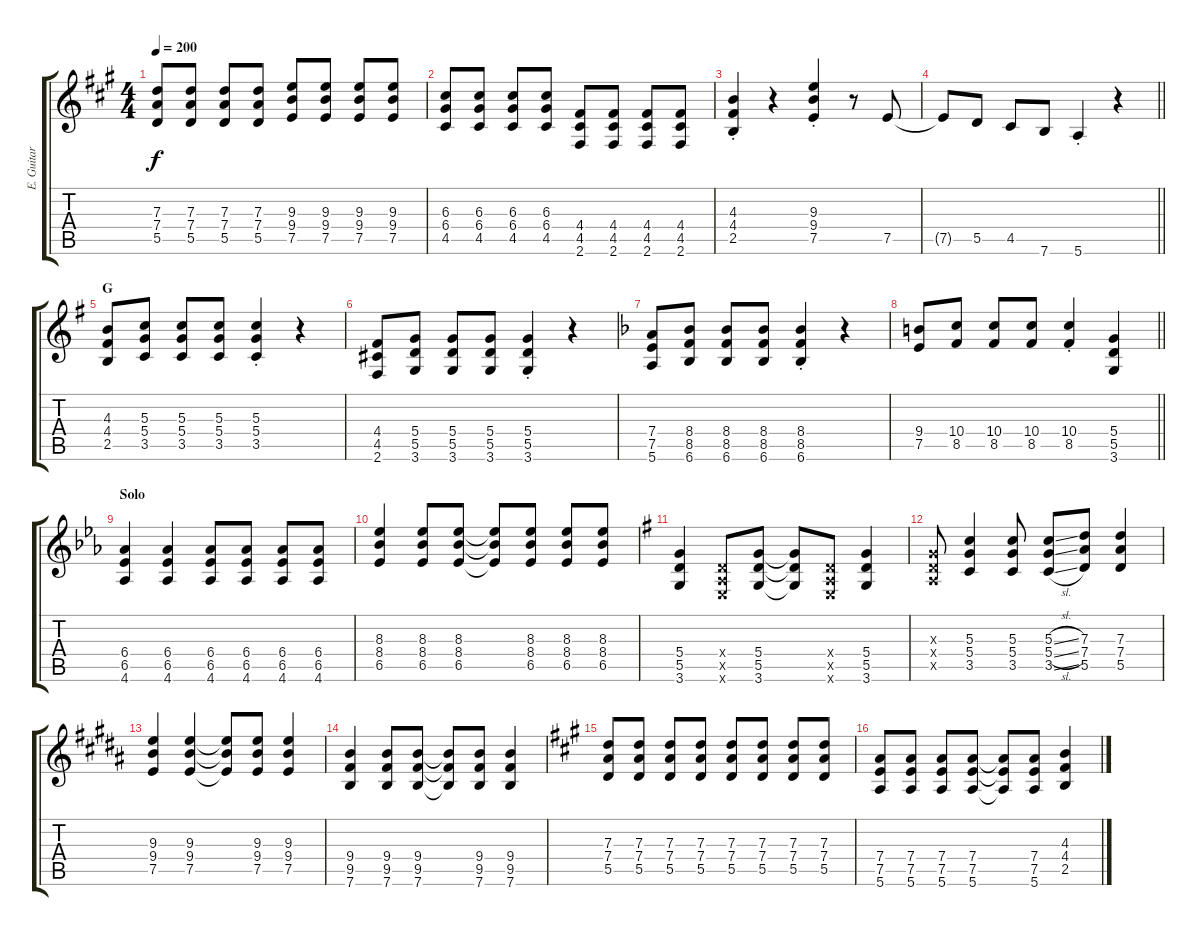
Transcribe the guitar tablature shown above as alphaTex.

\track ("E. Guitar II" "E. Guitar ") {instrument overdrivenguitar}
\staff {score tabs}
\tuning (E4 B3 G3 D3 A2 E2) {hide}
\ts (4 4)
\tempo 200
\clef g2
\ks a
(7.3 7.4 5.5).8{dy f} (7.3 7.4 5.5).8 (7.3 7.4 5.5).8 (7.3 7.4 5.5).8 (9.3 9.4 7.5).8 (9.3 9.4 7.5).8 (9.3 9.4 7.5).8 (9.3 9.4 7.5).8 |
(6.3 6.4 4.5).8 (6.3 6.4 4.5).8 (6.3 6.4 4.5).8 (6.3 6.4 4.5).8 (4.4 4.5 2.6).8 (4.4 4.5 2.6).8 (4.4 4.5 2.6).8 (4.4 4.5 2.6).8 |
(4.3{st} 4.4{st} 2.5{st}).4 r.4 (9.3{st} 9.4{st} 7.5{st}).4 r.8 7.5.8 |
\barLineRight lightlight
7.5{t}.8 5.5.8 4.5.8 7.6.8 5.6{st}.4 r.4 |
\section ("" "G")
\ks g
(4.3 4.4 2.5).8 (5.3 5.4 3.5).8 (5.3 5.4 3.5).8 (5.3 5.4 3.5).8 (5.3{st} 5.4{st} 3.5{st}).4 r.4 |
(4.4 4.5 2.6).8 (5.4 5.5 3.6).8 (5.4 5.5 3.6).8 (5.4 5.5 3.6).8 (5.4{st} 5.5{st} 3.6{st}).4 r.4 |
\ks f
(7.4 7.5 5.6).8 (8.4 8.5 6.6).8 (8.4 8.5 6.6).8 (8.4 8.5 6.6).8 (8.4{st} 8.5{st} 6.6{st}).4 r.4 |
\barLineRight lightlight
(9.4 7.5).8 (10.4 8.5).8 (10.4 8.5).8 (10.4 8.5).8 (10.4{st} 8.5{st}).4 (5.4 5.5 3.6).4 |
\section ("" "Solo")
\ks eb
(6.4 6.5 4.6).4 (6.4 6.5 4.6).4 (6.4 6.5 4.6).8 (6.4 6.5 4.6).8 (6.4 6.5 4.6).8 (6.4 6.5 4.6).8 |
(8.3 8.4 6.5).4 (8.3 8.4 6.5).8 (8.3 8.4 6.5).8 (8.3{t} 8.4{t} 6.5{t}).8 (8.3 8.4 6.5).8 (8.3 8.4 6.5).8 (8.3 8.4 6.5).8 |
\ks g
(5.4 5.5 3.6).4 (0.4{x} 0.5{x} 0.6{x}).8 (5.4 5.5 3.6).8 (5.4{t} 5.5{t} 3.6{t}).8 (0.4{x} 0.5{x} 0.6{x}).8 (5.4 5.5 3.6).4 |
(0.3{x} 0.4{x} 0.5{x}).8 (5.3 5.4 3.5).4 (5.3 5.4 3.5).8 (5.3{sl} 5.4{sl} 3.5{sl}).8 (7.3 7.4 5.5).8 (7.3 7.4 5.5).4 |
\ks b
(9.3 9.4 7.5).4 (9.3 9.4 7.5).4 (9.3{t} 9.4{t} 7.5{t}).8 (9.3 9.4 7.5).8 (9.3 9.4 7.5).4 |
(9.4 9.5 7.6).4 (9.4 9.5 7.6).8 (9.4 9.5 7.6).8 (9.4{t} 9.5{t} 7.6{t}).8 (9.4 9.5 7.6).8 (9.4 9.5 7.6).4 |
\ks a
(7.3 7.4 5.5).8 (7.3 7.4 5.5).8 (7.3 7.4 5.5).8 (7.3 7.4 5.5).8 (7.3 7.4 5.5).8 (7.3 7.4 5.5).8 (7.3 7.4 5.5).8 (7.3 7.4 5.5).8 |
(7.4 7.5 5.6).8 (7.4 7.5 5.6).8 (7.4 7.5 5.6).8 (7.4 7.5 5.6).8 (7.4{t} 7.5{t} 5.6{t}).8 (7.4 7.5 5.6).8 (4.3 4.4 2.5).4
